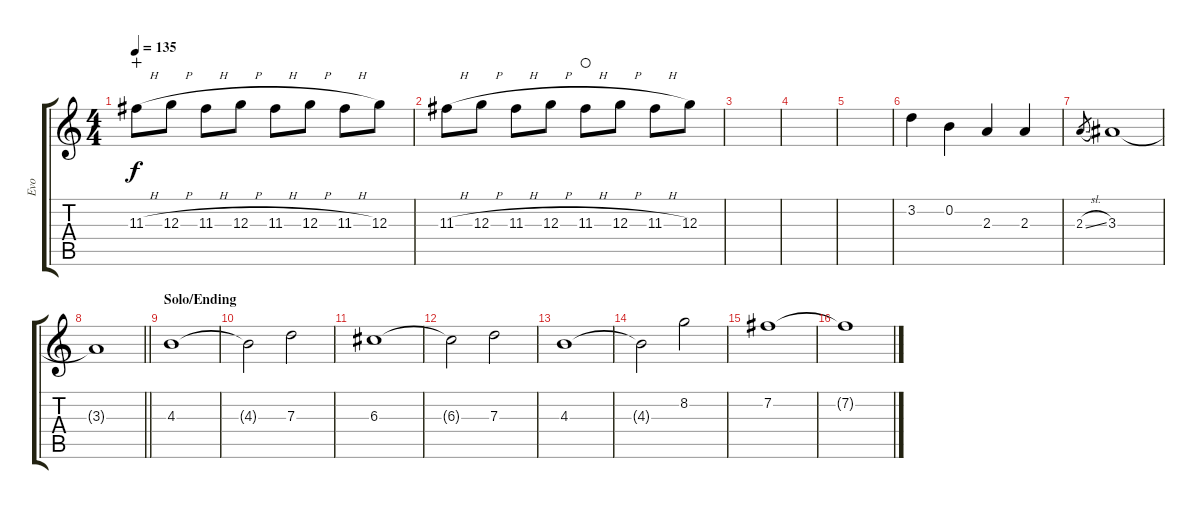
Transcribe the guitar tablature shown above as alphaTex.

\track ("Evo" "Evo") {instrument overdrivenguitar}
\staff {score tabs}
\tuning (E4 B3 G3 D3 A2 E2) {hide}
\ts (4 4)
\tempo 135
\clef g2
\ks c
11.3{h}.8{dy f wahc} 12.3{h}.8 11.3{h}.8 12.3{h}.8 11.3{h}.8 12.3{h}.8 11.3{h}.8 12.3.8 |
11.3{h}.8 12.3{h}.8 11.3{h}.8 12.3{h}.8 11.3{h}.8{waho} 12.3{h}.8 11.3{h}.8 12.3.8 |
|
|
|
3.2.4{instrument electricguitarjazz} 0.2.4 2.3.4 2.3.4{instrument overdrivenguitar} |
2.3{sl}.8{gr} 3.3.1 |
\barLineRight lightlight
3.3{t}.1 |
\section ("" "Solo/Ending")
4.3.1 |
4.3{t}.2 7.3.2 |
6.3.1 |
6.3{t}.2 7.3.2 |
4.3.1 |
4.3{t}.2 8.2.2 |
7.2.1 |
7.2{t}.1
